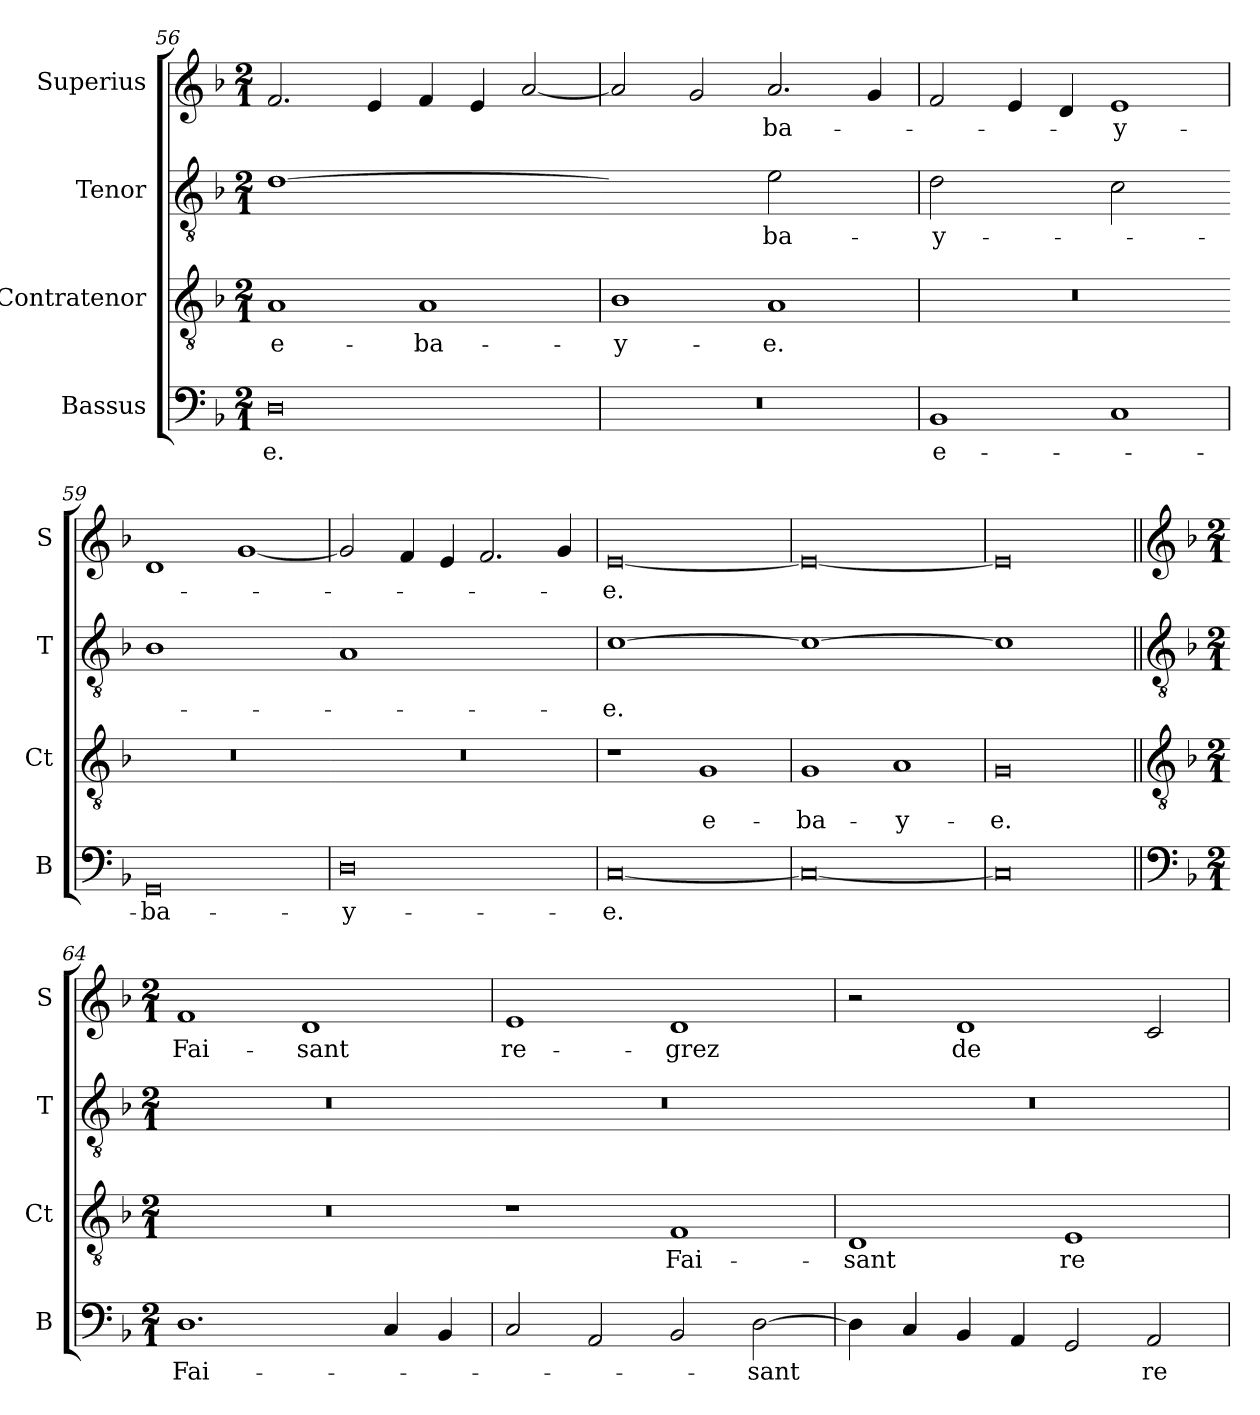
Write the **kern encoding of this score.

**kern	**text	**kern	**text	**kern	**text	**kern	**text
*part4	*part4	*part3	*part3	*part2	*part2	*part1	*part1
*staff4	*staff4	*staff3	*staff3	*staff2	*staff2	*staff1	*staff1
*I"Bassus	*	*I"Contratenor	*	*I"Tenor	*	*I"Superius	*
*I'B	*	*I'Ct	*	*I'T	*	*I'S	*
*clefF4	*	*clefGv2	*	*clefGv2	*	*clefG2	*
*k[b-]	*	*k[b-]	*	*k[b-]	*	*k[b-]	*
*M2/1	*	*M2/1	*	*M2/1	*	*M2/1	*
=56	=56	=56	=56	=56	=56	=56	=56
!	!	!	!	!LO:N:vis=1	!	!	!
0D	-e.	1A	e-	[0d	.	2.f	.
.	.	.	.	.	.	4e	.
.	.	1A	-ba-	.	.	4f	.
.	.	.	.	.	.	4e	.
.	.	.	.	.	.	[2a	.
=57	=57	=57	=57	=57-	=57	=57	=57
!	!	!	!	!LO:N:vis=2	!	!	!
0r	.	1B-	-y-	1dyy]	.	2a]	.
.	.	.	.	.	.	2g	.
!	!	!	!	!LO:N:vis=2	!	!	!
.	.	1A	-e.	1e	-ba-	2.a	-ba-
.	.	.	.	.	.	4g	.
=58	=58	=58	=58	=58	=58	=58	=58
!	!	!	!	!LO:N:vis=2	!	!	!
1BB-	e-	0r	.	1d	-y-	2f	.
.	.	.	.	.	.	4e	.
.	.	.	.	.	.	4d	.
!	!	!	!	!LO:N:vis=2	!	!	!
1C	.	.	.	1c	.	1e	-y-
=59	=59	=59	=59	=59-	=59	=59	=59
!	!	!	!	!LO:N:vis=1	!	!	!
0GG	-ba-	0r	.	0B-	.	1d	.
.	.	.	.	.	.	[1g	.
=60	=60	=60	=60	=60-	=60	=60	=60
!	!	!	!	!LO:N:vis=1	!	!	!
0D	-y-	0r	.	0A	.	2g]	.
.	.	.	.	.	.	4f	.
.	.	.	.	.	.	4e	.
.	.	.	.	.	.	2.f	.
.	.	.	.	.	.	4g	.
=61	=61	=61	=61	=61	=61	=61	=61
!	!	!	!	!LO:N:vis=1	!	!	!
[0C	-e.	1r	.	[0c	-e.	[0e	-e.
.	.	1G	e-	.	.	.	.
=62	=62	=62	=62	=62-	=62	=62	=62
!	!	!	!	!LO:N:vis=1	!	!	!
0C_	.	1G	-ba-	0c_	.	0e_	.
.	.	1A	-y-	.	.	.	.
=63	=63	=63	=63	=63-	=63	=63	=63
!	!	!	!	!LO:N:vis=1	!	!	!
0C]	.	0G	-e.	0c]	.	0e]	.
!!LO:LB:g=z
=64||	=64||	=64||	=64||	=64||	=64||	=64||	=64||
*clefF4	*	*clefGv2	*	*clefGv2	*	*clefG2	*
*k[b-]	*	*k[b-]	*	*k[b-]	*	*k[b-]	*
*M2/1	*	*M2/1	*	*M2/1	*	*M2/1	*
!	!	!	!	!LO:N:vis=1	!	!	!
1.D	Fai-	0r	.	0r	.	1f	Fai-
.	.	.	.	.	.	1d	-sant
4C	.	.	.	.	.	.	.
4BB-	.	.	.	.	.	.	.
=65	=65	=65	=65	=65-	=65	=65	=65
!	!	!	!	!LO:N:vis=1	!	!	!
2C	.	1r	.	0r	.	1e	re-
2AA	.	.	.	.	.	.	.
2BB-	.	1F	Fai-	.	.	1d	-grez
[2D	-sant	.	.	.	.	.	.
=66	=66	=66	=66	=66-	=66	=66	=66
!	!	!	!	!LO:N:vis=1	!	!	!
4D]	.	1D	-sant	0r	.	2r	.
4C	.	.	.	.	.	.	.
4BB-	.	.	.	.	.	1d	de
4AA	.	.	.	.	.	.	.
2GG	.	1E	re-	.	.	.	.
2AA	re-	.	.	.	.	2c	.
=	=	=	=	=	=	=	=
*-	*-	*-	*-	*-	*-	*-	*-
